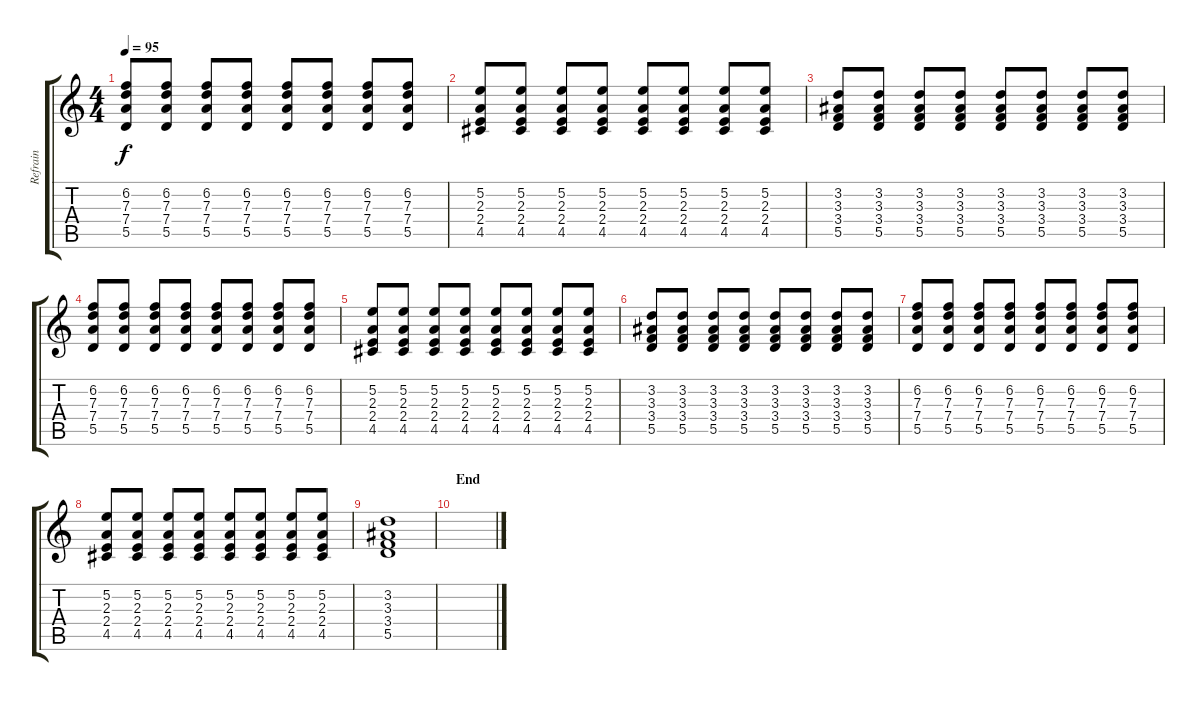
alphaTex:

\track ("Refrain" "Refrain") {instrument overdrivenguitar}
\staff {score tabs}
\tuning (E4 B3 G3 D3 A2 E2) {hide}
\ts (4 4)
\tempo 95
\clef g2
\ks c
(6.2 7.3 7.4 5.5).8{dy f} (6.2 7.3 7.4 5.5).8 (6.2 7.3 7.4 5.5).8 (6.2 7.3 7.4 5.5).8 (6.2 7.3 7.4 5.5).8 (6.2 7.3 7.4 5.5).8 (6.2 7.3 7.4 5.5).8 (6.2 7.3 7.4 5.5).8 |
(5.2 2.3 2.4 4.5).8 (5.2 2.3 2.4 4.5).8 (5.2 2.3 2.4 4.5).8 (5.2 2.3 2.4 4.5).8 (5.2 2.3 2.4 4.5).8 (5.2 2.3 2.4 4.5).8 (5.2 2.3 2.4 4.5).8 (5.2 2.3 2.4 4.5).8 |
(3.2 3.3 3.4 5.5).8 (3.2 3.3 3.4 5.5).8 (3.2 3.3 3.4 5.5).8 (3.2 3.3 3.4 5.5).8 (3.2 3.3 3.4 5.5).8 (3.2 3.3 3.4 5.5).8 (3.2 3.3 3.4 5.5).8 (3.2 3.3 3.4 5.5).8 |
(6.2 7.3 7.4 5.5).8 (6.2 7.3 7.4 5.5).8 (6.2 7.3 7.4 5.5).8 (6.2 7.3 7.4 5.5).8 (6.2 7.3 7.4 5.5).8 (6.2 7.3 7.4 5.5).8 (6.2 7.3 7.4 5.5).8 (6.2 7.3 7.4 5.5).8 |
(5.2 2.3 2.4 4.5).8 (5.2 2.3 2.4 4.5).8 (5.2 2.3 2.4 4.5).8 (5.2 2.3 2.4 4.5).8 (5.2 2.3 2.4 4.5).8 (5.2 2.3 2.4 4.5).8 (5.2 2.3 2.4 4.5).8 (5.2 2.3 2.4 4.5).8 |
(3.2 3.3 3.4 5.5).8 (3.2 3.3 3.4 5.5).8 (3.2 3.3 3.4 5.5).8 (3.2 3.3 3.4 5.5).8 (3.2 3.3 3.4 5.5).8 (3.2 3.3 3.4 5.5).8 (3.2 3.3 3.4 5.5).8 (3.2 3.3 3.4 5.5).8 |
(6.2 7.3 7.4 5.5).8 (6.2 7.3 7.4 5.5).8 (6.2 7.3 7.4 5.5).8 (6.2 7.3 7.4 5.5).8 (6.2 7.3 7.4 5.5).8 (6.2 7.3 7.4 5.5).8 (6.2 7.3 7.4 5.5).8 (6.2 7.3 7.4 5.5).8 |
(5.2 2.3 2.4 4.5).8 (5.2 2.3 2.4 4.5).8 (5.2 2.3 2.4 4.5).8 (5.2 2.3 2.4 4.5).8 (5.2 2.3 2.4 4.5).8 (5.2 2.3 2.4 4.5).8 (5.2 2.3 2.4 4.5).8 (5.2 2.3 2.4 4.5).8 |
(3.2 3.3 3.4 5.5).1 |
\section ("" "End")
